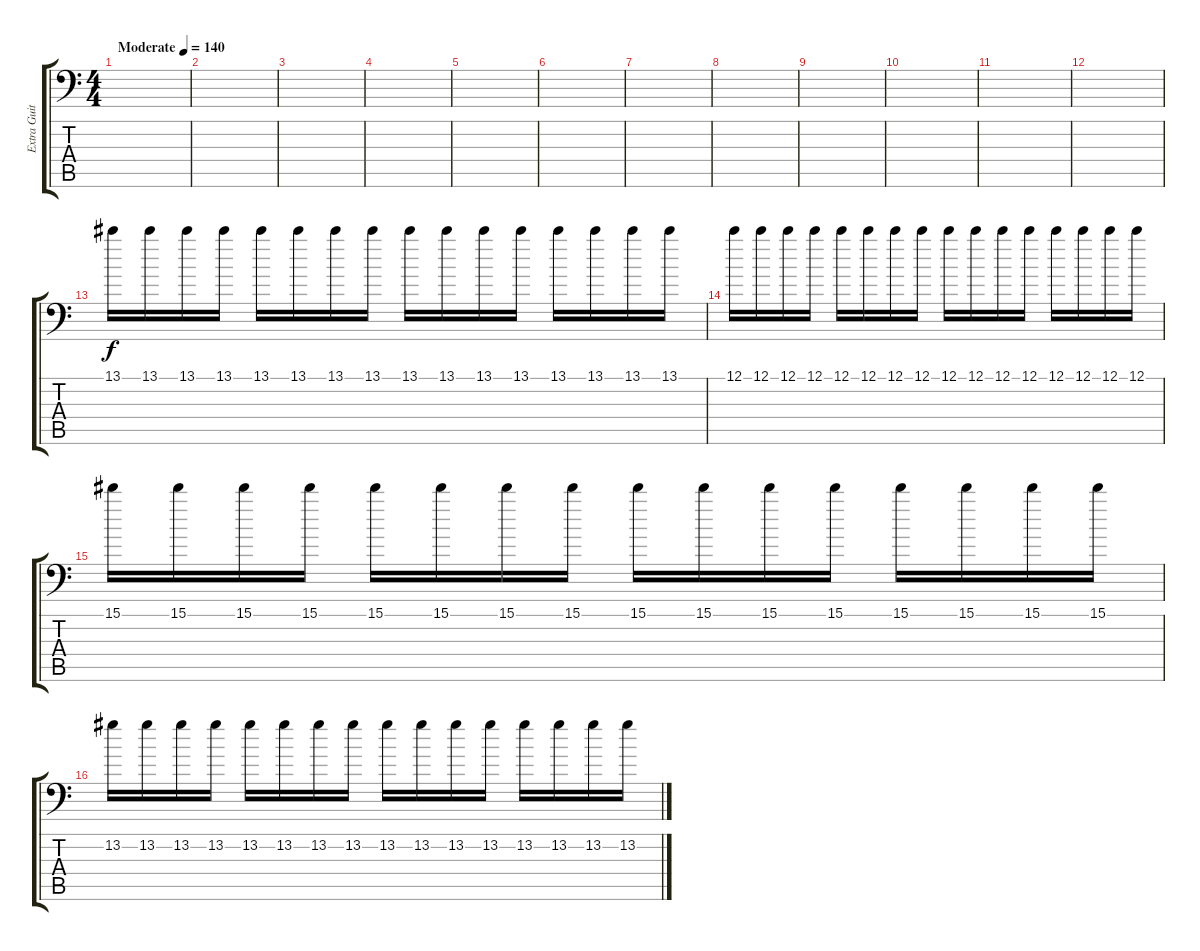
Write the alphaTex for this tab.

\track ("Extra Guitar" "Extra Guit") {instrument distortionguitar}
\staff {score tabs}
\tuning (C4 G3 Eb3 Bb2 F2 Bb1) {hide}
\ts (4 4)
\tempo (140 "Moderate")
\clef f4
\ks c
|
|
|
|
|
|
|
|
|
|
|
|
13.1.16 13.1.16 13.1.16 13.1.16 13.1.16 13.1.16 13.1.16 13.1.16 13.1.16 13.1.16 13.1.16 13.1.16 13.1.16 13.1.16 13.1.16 13.1.16 |
12.1.16 12.1.16 12.1.16 12.1.16 12.1.16 12.1.16 12.1.16 12.1.16 12.1.16 12.1.16 12.1.16 12.1.16 12.1.16 12.1.16 12.1.16 12.1.16 |
15.1.16 15.1.16 15.1.16 15.1.16 15.1.16 15.1.16 15.1.16 15.1.16 15.1.16 15.1.16 15.1.16 15.1.16 15.1.16 15.1.16 15.1.16 15.1.16 |
13.2.16 13.2.16 13.2.16 13.2.16 13.2.16 13.2.16 13.2.16 13.2.16 13.2.16 13.2.16 13.2.16 13.2.16 13.2.16 13.2.16 13.2.16 13.2.16
